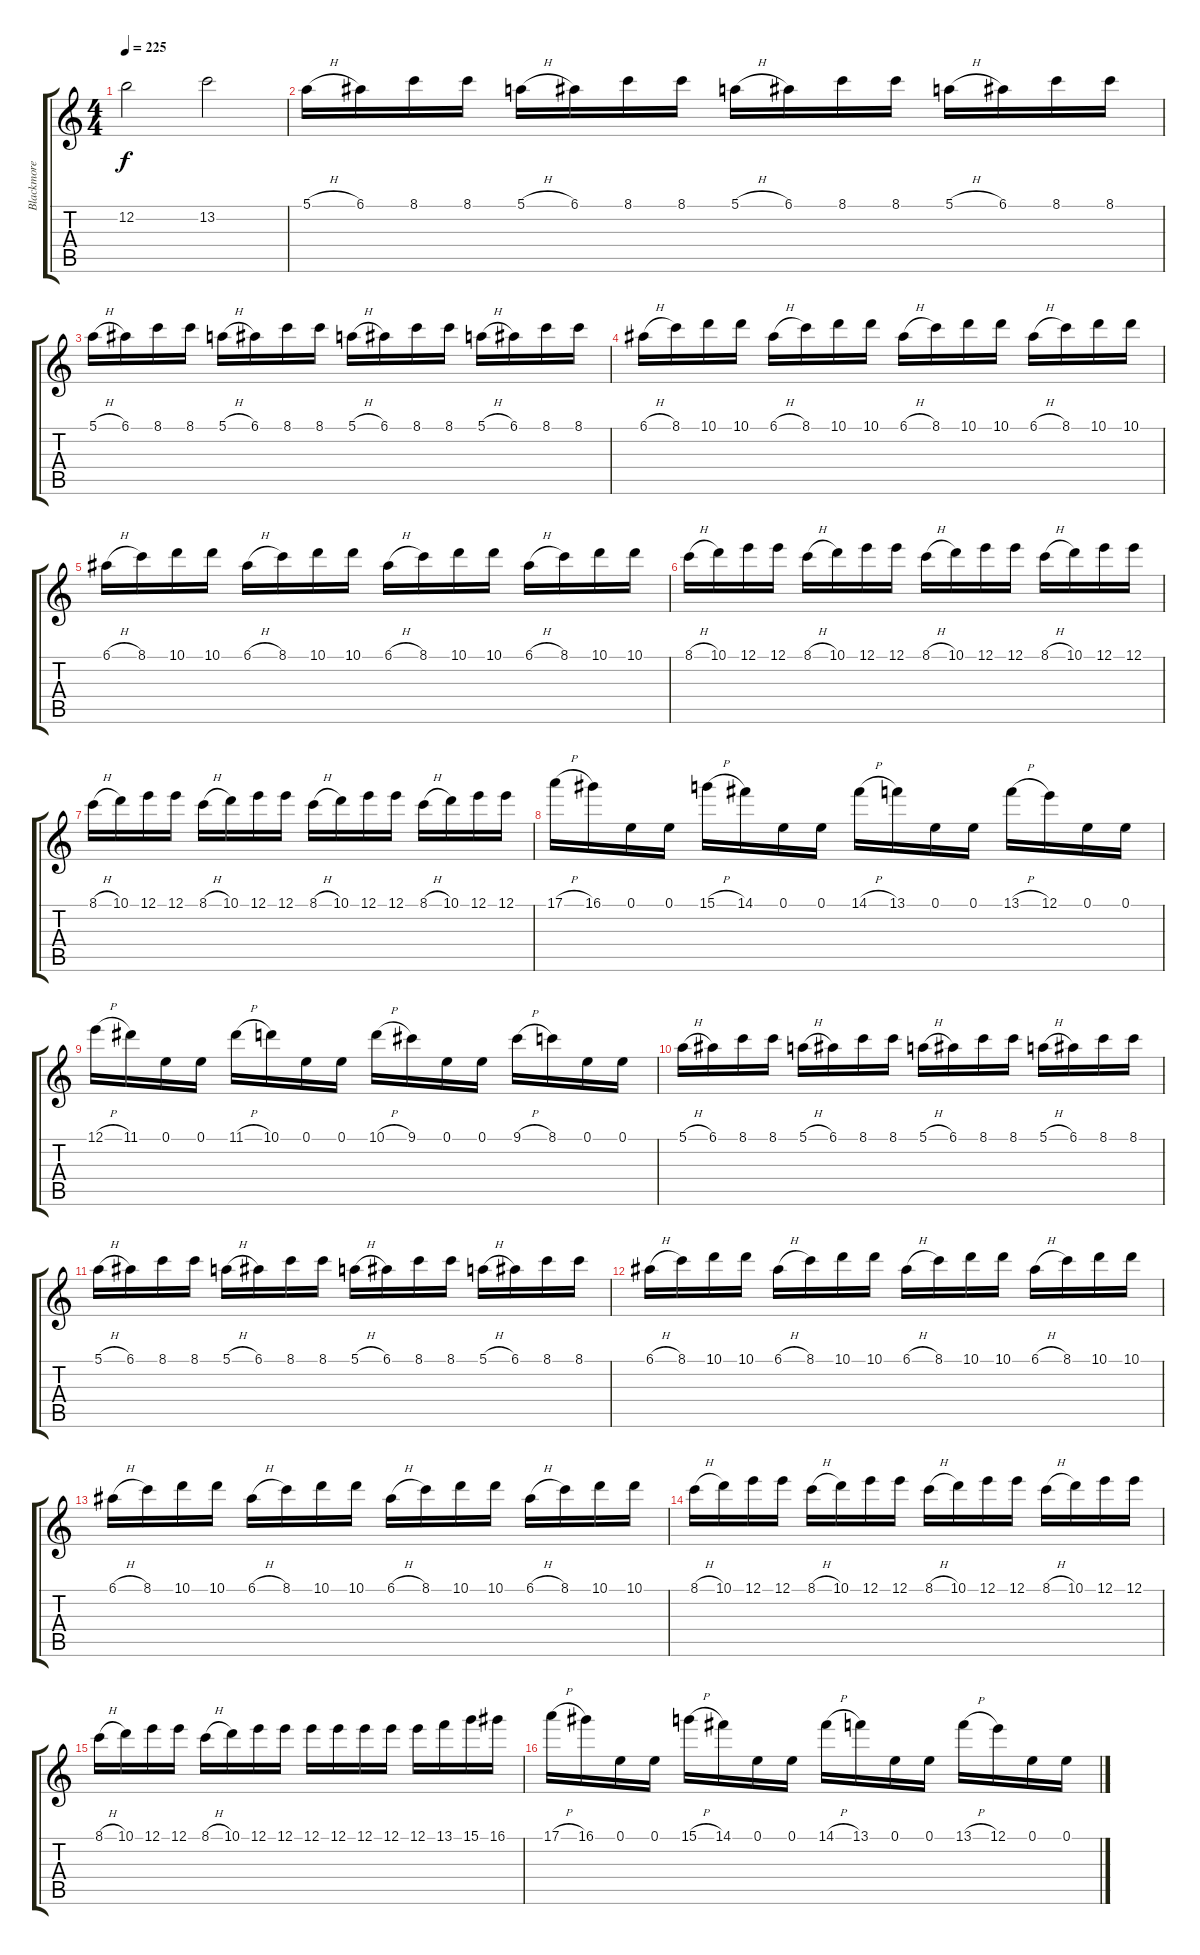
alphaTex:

\track ("Blackmore " "Blackmore ") {instrument overdrivenguitar}
\staff {score tabs}
\tuning (E4 B3 G3 D3 A2 E2) {hide}
\ts (4 4)
\tempo 225
\clef g2
\ks c
12.2.2{dy f} 13.2.2 |
5.1{h}.16 6.1.16 8.1.16 8.1.16 5.1{h}.16 6.1.16 8.1.16 8.1.16 5.1{h}.16 6.1.16 8.1.16 8.1.16 5.1{h}.16 6.1.16 8.1.16 8.1.16 |
5.1{h}.16 6.1.16 8.1.16 8.1.16 5.1{h}.16 6.1.16 8.1.16 8.1.16 5.1{h}.16 6.1.16 8.1.16 8.1.16 5.1{h}.16 6.1.16 8.1.16 8.1.16 |
6.1{h}.16 8.1.16 10.1.16 10.1.16 6.1{h}.16 8.1.16 10.1.16 10.1.16 6.1{h}.16 8.1.16 10.1.16 10.1.16 6.1{h}.16 8.1.16 10.1.16 10.1.16 |
6.1{h}.16 8.1.16 10.1.16 10.1.16 6.1{h}.16 8.1.16 10.1.16 10.1.16 6.1{h}.16 8.1.16 10.1.16 10.1.16 6.1{h}.16 8.1.16 10.1.16 10.1.16 |
8.1{h}.16 10.1.16 12.1.16 12.1.16 8.1{h}.16 10.1.16 12.1.16 12.1.16 8.1{h}.16 10.1.16 12.1.16 12.1.16 8.1{h}.16 10.1.16 12.1.16 12.1.16 |
8.1{h}.16 10.1.16 12.1.16 12.1.16 8.1{h}.16 10.1.16 12.1.16 12.1.16 8.1{h}.16 10.1.16 12.1.16 12.1.16 8.1{h}.16 10.1.16 12.1.16 12.1.16 |
17.1{h}.16 16.1.16 0.1.16 0.1.16 15.1{h}.16 14.1.16 0.1.16 0.1.16 14.1{h}.16 13.1.16 0.1.16 0.1.16 13.1{h}.16 12.1.16 0.1.16 0.1.16 |
12.1{h}.16 11.1.16 0.1.16 0.1.16 11.1{h}.16 10.1.16 0.1.16 0.1.16 10.1{h}.16 9.1.16 0.1.16 0.1.16 9.1{h}.16 8.1.16 0.1.16 0.1.16 |
5.1{h}.16 6.1.16 8.1.16 8.1.16 5.1{h}.16 6.1.16 8.1.16 8.1.16 5.1{h}.16 6.1.16 8.1.16 8.1.16 5.1{h}.16 6.1.16 8.1.16 8.1.16 |
5.1{h}.16 6.1.16 8.1.16 8.1.16 5.1{h}.16 6.1.16 8.1.16 8.1.16 5.1{h}.16 6.1.16 8.1.16 8.1.16 5.1{h}.16 6.1.16 8.1.16 8.1.16 |
6.1{h}.16 8.1.16 10.1.16 10.1.16 6.1{h}.16 8.1.16 10.1.16 10.1.16 6.1{h}.16 8.1.16 10.1.16 10.1.16 6.1{h}.16 8.1.16 10.1.16 10.1.16 |
6.1{h}.16 8.1.16 10.1.16 10.1.16 6.1{h}.16 8.1.16 10.1.16 10.1.16 6.1{h}.16 8.1.16 10.1.16 10.1.16 6.1{h}.16 8.1.16 10.1.16 10.1.16 |
8.1{h}.16 10.1.16 12.1.16 12.1.16 8.1{h}.16 10.1.16 12.1.16 12.1.16 8.1{h}.16 10.1.16 12.1.16 12.1.16 8.1{h}.16 10.1.16 12.1.16 12.1.16 |
8.1{h}.16 10.1.16 12.1.16 12.1.16 8.1{h}.16 10.1.16 12.1.16 12.1.16 12.1.16 12.1.16 12.1.16 12.1.16 12.1.16 13.1.16 15.1.16 16.1.16 |
17.1{h}.16 16.1.16 0.1.16 0.1.16 15.1{h}.16 14.1.16 0.1.16 0.1.16 14.1{h}.16 13.1.16 0.1.16 0.1.16 13.1{h}.16 12.1.16 0.1.16 0.1.16
